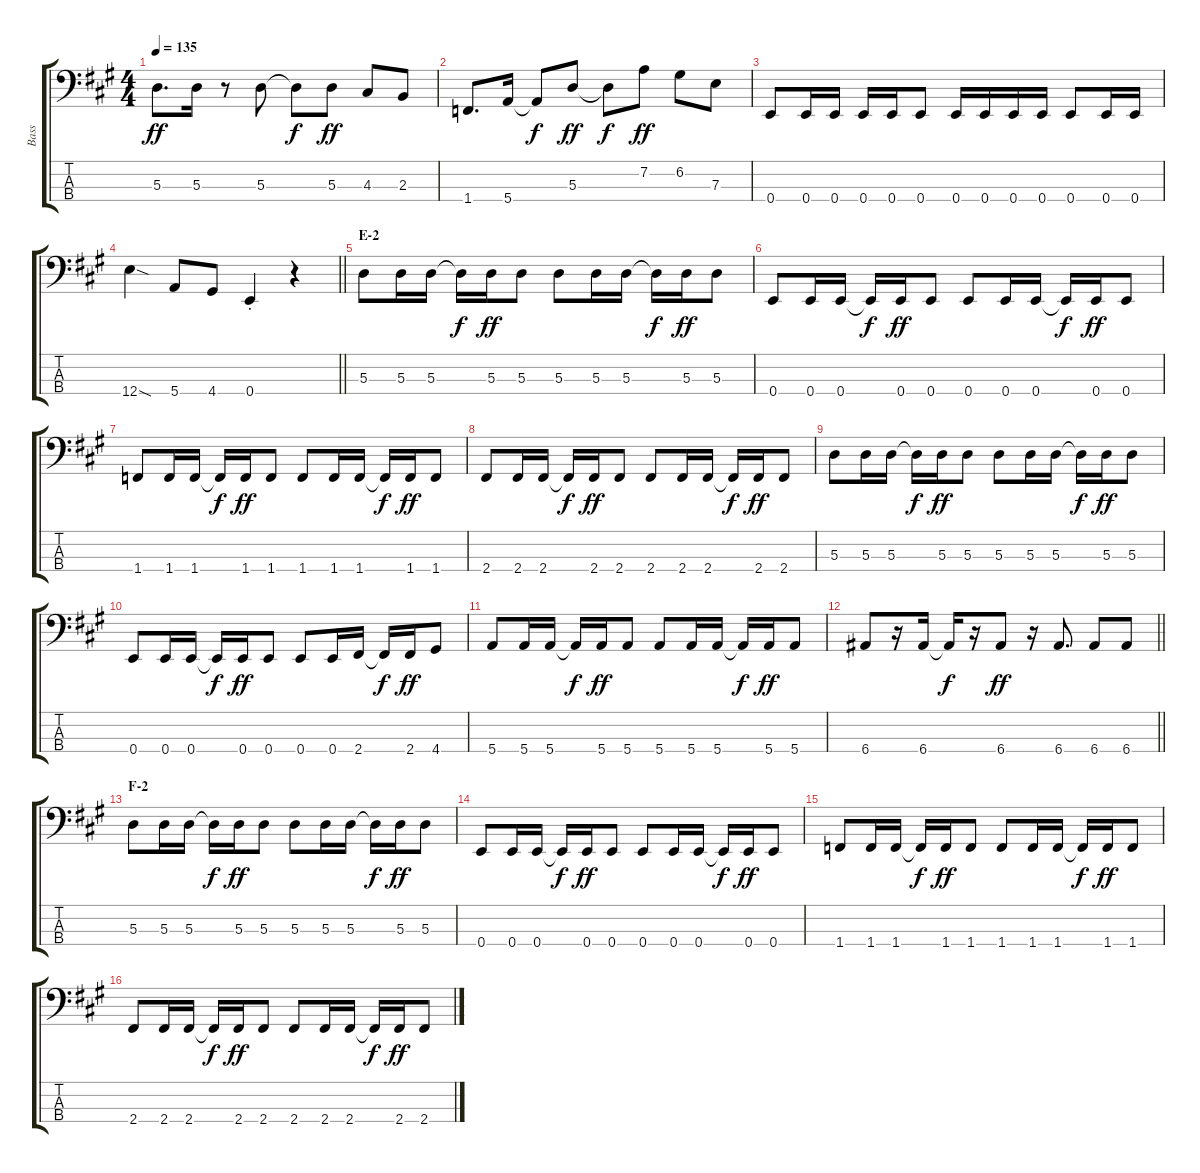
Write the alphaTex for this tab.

\track ("Bass" "Bass") {instrument electricbasspick}
\staff {score tabs}
\tuning (G2 D2 A1 E1) {hide}
\ts (4 4)
\tempo 135
\clef f4
\ks a
5.3.8{d dy ff} 5.3.16 r.8 5.3.8 5.3{t}.8{dy f} 5.3.8{dy ff} 4.3.8 2.3.8 |
1.4.8{d} 5.4.16 5.4{t}.8{dy f} 5.3.8{dy ff} 5.3{t}.8{dy f} 7.2.8{dy ff} 6.2.8 7.3.8 |
0.4.8 0.4.16 0.4.16 0.4.16 0.4.16 0.4.8 0.4.16 0.4.16 0.4.16 0.4.16 0.4.8 0.4.16 0.4.16 |
\barLineRight lightlight
12.4{sod}.4 5.4.8 4.4.8 0.4{st}.4 r.4 |
\section ("" "E-2")
5.3.8 5.3.16 5.3.16 5.3{t}.16{dy f} 5.3.16{dy ff} 5.3.8 5.3.8 5.3.16 5.3.16 5.3{t}.16{dy f} 5.3.16{dy ff} 5.3.8 |
0.4.8 0.4.16 0.4.16 0.4{t}.16{dy f} 0.4.16{dy ff} 0.4.8 0.4.8 0.4.16 0.4.16 0.4{t}.16{dy f} 0.4.16{dy ff} 0.4.8 |
1.4.8 1.4.16 1.4.16 1.4{t}.16{dy f} 1.4.16{dy ff} 1.4.8 1.4.8 1.4.16 1.4.16 1.4{t}.16{dy f} 1.4.16{dy ff} 1.4.8 |
2.4.8 2.4.16 2.4.16 2.4{t}.16{dy f} 2.4.16{dy ff} 2.4.8 2.4.8 2.4.16 2.4.16 2.4{t}.16{dy f} 2.4.16{dy ff} 2.4.8 |
5.3.8 5.3.16 5.3.16 5.3{t}.16{dy f} 5.3.16{dy ff} 5.3.8 5.3.8 5.3.16 5.3.16 5.3{t}.16{dy f} 5.3.16{dy ff} 5.3.8 |
0.4.8 0.4.16 0.4.16 0.4{t}.16{dy f} 0.4.16{dy ff} 0.4.8 0.4.8 0.4.16 2.4.16 2.4{t}.16{dy f} 2.4.16{dy ff} 4.4.8 |
5.4.8 5.4.16 5.4.16 5.4{t}.16{dy f} 5.4.16{dy ff} 5.4.8 5.4.8 5.4.16 5.4.16 5.4{t}.16{dy f} 5.4.16{dy ff} 5.4.8 |
\barLineRight lightlight
6.4.8 r.16 6.4.16 6.4{t}.16{dy f} r.16 6.4.8{dy ff} r.16 6.4.8{d} 6.4.8 6.4.8 |
\section ("" "F-2")
5.3.8 5.3.16 5.3.16 5.3{t}.16{dy f} 5.3.16{dy ff} 5.3.8 5.3.8 5.3.16 5.3.16 5.3{t}.16{dy f} 5.3.16{dy ff} 5.3.8 |
0.4.8 0.4.16 0.4.16 0.4{t}.16{dy f} 0.4.16{dy ff} 0.4.8 0.4.8 0.4.16 0.4.16 0.4{t}.16{dy f} 0.4.16{dy ff} 0.4.8 |
1.4.8 1.4.16 1.4.16 1.4{t}.16{dy f} 1.4.16{dy ff} 1.4.8 1.4.8 1.4.16 1.4.16 1.4{t}.16{dy f} 1.4.16{dy ff} 1.4.8 |
2.4.8 2.4.16 2.4.16 2.4{t}.16{dy f} 2.4.16{dy ff} 2.4.8 2.4.8 2.4.16 2.4.16 2.4{t}.16{dy f} 2.4.16{dy ff} 2.4.8
